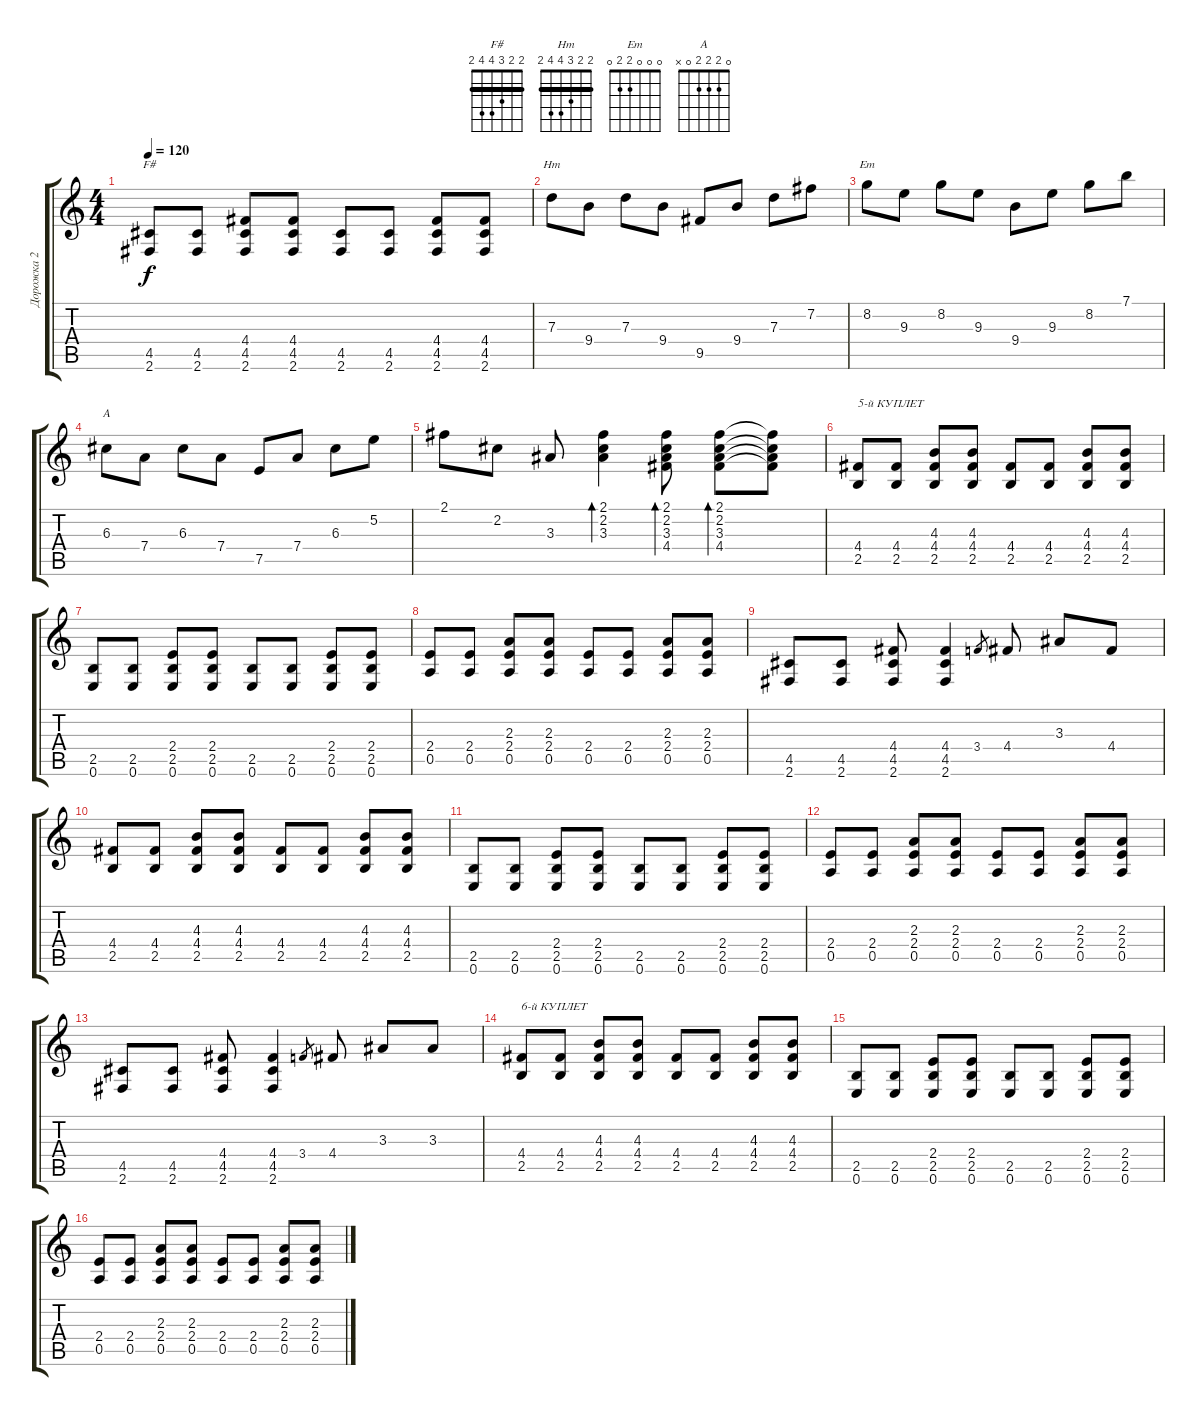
\track ("Дорожка 2" "Дорожка 2") {instrument acousticguitarsteel}
\staff {score tabs}
\tuning (E4 B3 G3 D3 A2 E2) {hide}
\chord ("F#" 2 2 3 4 4 2) {barre 2}
\chord ("Hm" 2 2 3 4 4 2) {barre 2}
\chord ("Em" 0 0 0 2 2 0)
\chord ("A" 0 2 2 2 0 x)
\ts (4 4)
\tempo 120
\clef g2
\ks c
(4.5 2.6).8{ch "F#" dy f} (4.5 2.6).8 (4.4 4.5 2.6).8 (4.4 4.5 2.6).8 (4.5 2.6).8 (4.5 2.6).8 (4.4 4.5 2.6).8 (4.4 4.5 2.6).8 |
7.3.8{ch "Hm"} 9.4.8 7.3.8 9.4.8 9.5.8 9.4.8 7.3.8 7.2.8 |
8.2.8{ch "Em"} 9.3.8 8.2.8 9.3.8 9.4.8 9.3.8 8.2.8 7.1.8 |
6.3.8{ch "A"} 7.4.8 6.3.8 7.4.8 7.5.8 7.4.8 6.3.8 5.2.8 |
2.1.8 2.2.8 3.3.8 (2.1 2.2 3.3).4{bd 60} (2.1 2.2 3.3 4.4).8{bd 60} (2.1 2.2 3.3 4.4).8{bd 60} (2.1{t} 2.2{t} 3.3{t} 4.4{t}).8 |
(4.4 2.5).8{txt "5-й КУПЛЕТ"} (4.4 2.5).8 (4.3 4.4 2.5).8 (4.3 4.4 2.5).8 (4.4 2.5).8 (4.4 2.5).8 (4.3 4.4 2.5).8 (4.3 4.4 2.5).8 |
(2.5 0.6).8 (2.5 0.6).8 (2.4 2.5 0.6).8 (2.4 2.5 0.6).8 (2.5 0.6).8 (2.5 0.6).8 (2.4 2.5 0.6).8 (2.4 2.5 0.6).8 |
(2.4 0.5).8 (2.4 0.5).8 (2.3 2.4 0.5).8 (2.3 2.4 0.5).8 (2.4 0.5).8 (2.4 0.5).8 (2.3 2.4 0.5).8 (2.3 2.4 0.5).8 |
(4.5 2.6).8 (4.5 2.6).8 (4.4 4.5 2.6).8 (4.4 4.5 2.6).4 3.4.8{gr} 4.4.8 3.3.8 4.4.8 |
(4.4 2.5).8 (4.4 2.5).8 (4.3 4.4 2.5).8 (4.3 4.4 2.5).8 (4.4 2.5).8 (4.4 2.5).8 (4.3 4.4 2.5).8 (4.3 4.4 2.5).8 |
(2.5 0.6).8 (2.5 0.6).8 (2.4 2.5 0.6).8 (2.4 2.5 0.6).8 (2.5 0.6).8 (2.5 0.6).8 (2.4 2.5 0.6).8 (2.4 2.5 0.6).8 |
(2.4 0.5).8 (2.4 0.5).8 (2.3 2.4 0.5).8 (2.3 2.4 0.5).8 (2.4 0.5).8 (2.4 0.5).8 (2.3 2.4 0.5).8 (2.3 2.4 0.5).8 |
(4.5 2.6).8 (4.5 2.6).8 (4.4 4.5 2.6).8 (4.4 4.5 2.6).4 3.4.8{gr} 4.4.8 3.3.8 3.3.8 |
(4.4 2.5).8{txt "6-й КУПЛЕТ"} (4.4 2.5).8 (4.3 4.4 2.5).8 (4.3 4.4 2.5).8 (4.4 2.5).8 (4.4 2.5).8 (4.3 4.4 2.5).8 (4.3 4.4 2.5).8 |
(2.5 0.6).8 (2.5 0.6).8 (2.4 2.5 0.6).8 (2.4 2.5 0.6).8 (2.5 0.6).8 (2.5 0.6).8 (2.4 2.5 0.6).8 (2.4 2.5 0.6).8 |
(2.4 0.5).8 (2.4 0.5).8 (2.3 2.4 0.5).8 (2.3 2.4 0.5).8 (2.4 0.5).8 (2.4 0.5).8 (2.3 2.4 0.5).8 (2.3 2.4 0.5).8
